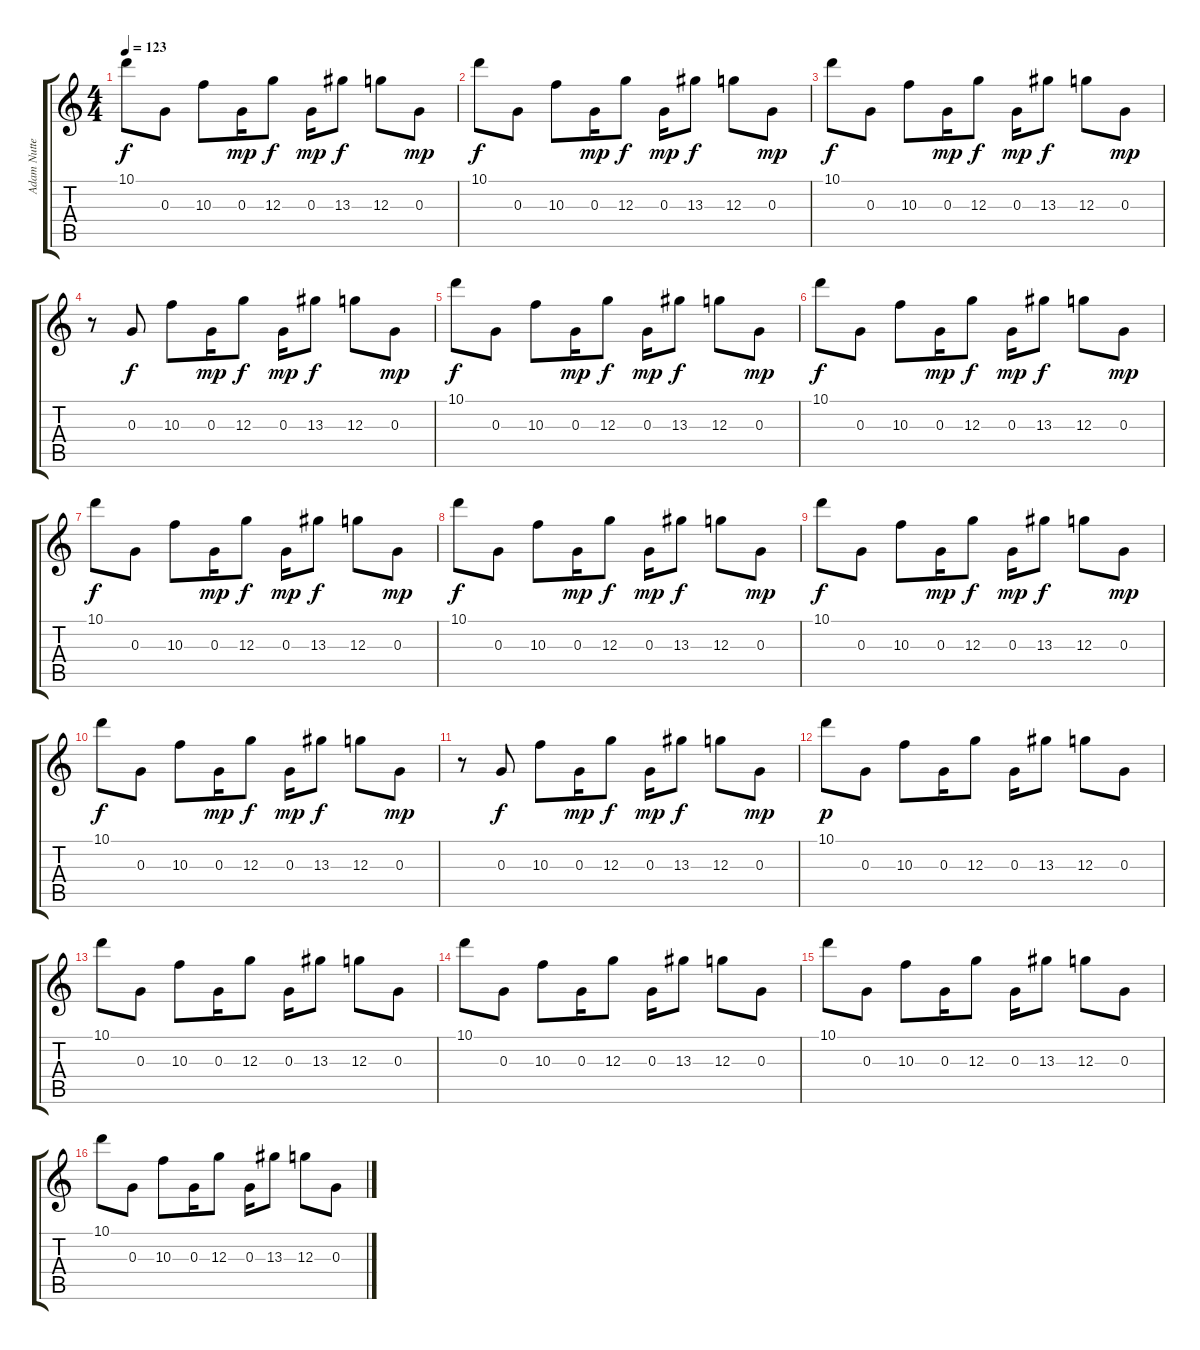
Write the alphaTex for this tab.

\track ("Adam Nutter (Delay #2)" "Adam Nutte") {instrument electricguitarclean}
\staff {score tabs}
\tuning (E4 B3 G3 D3 A2 D2) {hide}
\ts (4 4)
\tempo 123
\clef g2
\ks c
10.1.8{dy f} 0.3.8{volume 3} 10.3.8 0.3.16{dy mp} 12.3.8{dy f} 0.3.16{dy mp} 13.3.8{dy f} 12.3.8 0.3.8{dy mp} |
10.1.8{dy f} 0.3.8 10.3.8 0.3.16{dy mp} 12.3.8{dy f} 0.3.16{dy mp} 13.3.8{dy f} 12.3.8 0.3.8{dy mp} |
10.1.8{dy f} 0.3.8 10.3.8 0.3.16{dy mp} 12.3.8{dy f} 0.3.16{dy mp} 13.3.8{dy f} 12.3.8 0.3.8{dy mp} |
r.8 0.3.8{dy f} 10.3.8 0.3.16{dy mp} 12.3.8{dy f} 0.3.16{dy mp} 13.3.8{dy f} 12.3.8 0.3.8{dy mp} |
10.1.8{dy f} 0.3.8 10.3.8{volume 6} 0.3.16{dy mp} 12.3.8{dy f} 0.3.16{dy mp} 13.3.8{dy f} 12.3.8 0.3.8{dy mp} |
10.1.8{dy f} 0.3.8 10.3.8 0.3.16{dy mp} 12.3.8{dy f} 0.3.16{dy mp} 13.3.8{dy f} 12.3.8 0.3.8{dy mp} |
10.1.8{dy f} 0.3.8 10.3.8 0.3.16{dy mp} 12.3.8{dy f} 0.3.16{dy mp} 13.3.8{dy f} 12.3.8 0.3.8{dy mp} |
10.1.8{dy f} 0.3.8 10.3.8 0.3.16{dy mp} 12.3.8{dy f} 0.3.16{dy mp} 13.3.8{dy f} 12.3.8 0.3.8{dy mp} |
10.1.8{dy f} 0.3.8 10.3.8 0.3.16{dy mp} 12.3.8{dy f} 0.3.16{dy mp} 13.3.8{dy f} 12.3.8 0.3.8{dy mp} |
10.1.8{dy f} 0.3.8 10.3.8 0.3.16{dy mp} 12.3.8{dy f} 0.3.16{dy mp} 13.3.8{dy f} 12.3.8 0.3.8{dy mp} |
r.8 0.3.8{dy f} 10.3.8 0.3.16{dy mp} 12.3.8{dy f} 0.3.16{dy mp} 13.3.8{dy f} 12.3.8 0.3.8{dy mp} |
10.1.8{dy p} 0.3.8 10.3.8 0.3.16 12.3.8 0.3.16 13.3.8 12.3.8 0.3.8 |
10.1.8 0.3.8 10.3.8 0.3.16 12.3.8 0.3.16 13.3.8 12.3.8 0.3.8 |
10.1.8 0.3.8 10.3.8 0.3.16 12.3.8 0.3.16 13.3.8 12.3.8 0.3.8 |
10.1.8 0.3.8 10.3.8 0.3.16 12.3.8 0.3.16 13.3.8 12.3.8 0.3.8 |
10.1.8 0.3.8 10.3.8 0.3.16 12.3.8 0.3.16 13.3.8 12.3.8 0.3.8
